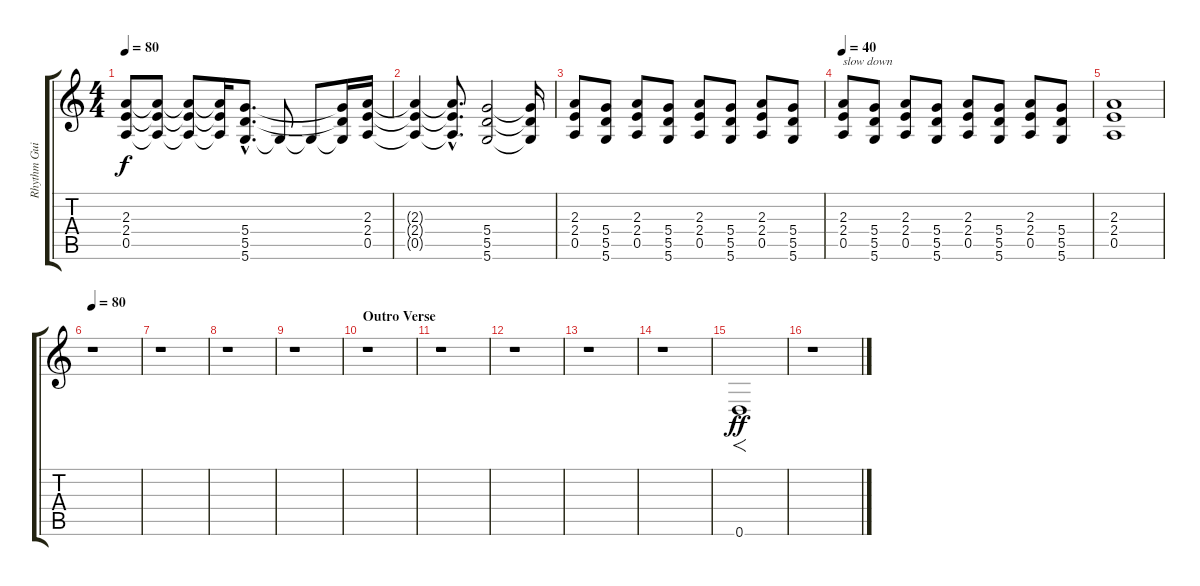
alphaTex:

\track ("Rhythm Guitar (Drop D)" "Rhythm Gui") {instrument distortionguitar}
\staff {score tabs}
\tuning (E4 B3 G3 D3 A2 D2) {hide}
\ts (4 4)
\tempo 80
\clef g2
\ks c
(2.3 2.4 0.5).8{dy f} (2.3{t} 2.4{t} 0.5{t}).8 (2.3{t} 2.4{t} 0.5{t}).8 (2.3{t} 2.4{t} 0.5{t}).16 (5.4{hac} 5.5{hac} 5.6{hac}).8{d} 5.6{t}.8 5.6{t}.8 (5.4{t} 5.5{t} 5.6{t}).16 (2.3 2.4 0.5).16 |
(2.3{t} 2.4{t} 0.5{t}).4 (2.3{hac t} 2.4{hac t} 0.5{hac t}).8{d} (5.4 5.5 5.6).2 (5.4{t} 5.5{t} 5.6{t}).16 |
(2.3 2.4 0.5).8 (5.4 5.5 5.6).8 (2.3 2.4 0.5).8 (5.4 5.5 5.6).8 (2.3 2.4 0.5).8 (5.4 5.5 5.6).8 (2.3 2.4 0.5).8 (5.4 5.5 5.6).8 |
\tempo 40
(2.3 2.4 0.5).8{txt "slow down"} (5.4 5.5 5.6).8 (2.3 2.4 0.5).8 (5.4 5.5 5.6).8 (2.3 2.4 0.5).8 (5.4 5.5 5.6).8 (2.3 2.4 0.5).8 (5.4 5.5 5.6).8 |
(2.3 2.4 0.5).1 |
\tempo 80
r.1 |
r.1 |
r.1 |
r.1 |
\section ("" "Outro Verse")
r.1 |
r.1 |
r.1 |
r.1 |
r.1 |
0.6.1{f dy ff} |
r.1
